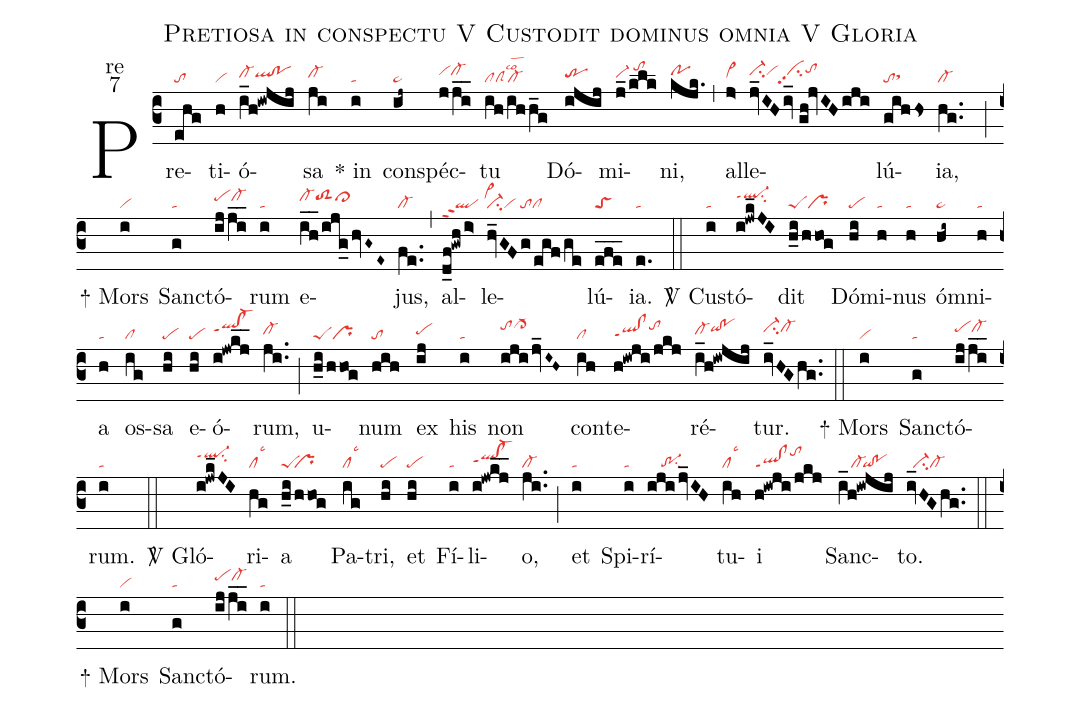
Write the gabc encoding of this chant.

name:Pretiosa in conspectu V Custodit dominus omnia V Gloria;
office-part:re;
mode:7;
nabc-lines:1;
%%
(c3) Pre(ehg|to)ti(h|vi)ó(i_h!iwjij|cl-hhqlhh!pohh)sa(ji|cl-hh) <sp>*</sp> in(i|ta) con(ij~|pe~)spéc(jji__|vihicl-hi)tu(ih/ih/h_g|clclScl-lsco2) Dó(ijij|trhh)mi(j_/klk|vi-hh/tohk)ni,(kjk.|pohi) (,) al(j>|vi>hh)le(jv_IHiv_//gh!jvIH/iji|ci-hivihicihipp2tohj)lú(gihhs|tosthh)ia,(hg..|cl-) (;)

<sp>+</sp> Mors(i|vi) San(g|ta)ctó(ij/ji__|pehicl-hi)rum(i|ta) e(ih__/ijg_/hvG~E~|cl-hitoS2hicl>hi)jus,(fe..|cl-) (,) al(d_f!gwh/i>|qlppt2/vi>hj)le(hv_GFg/egf/ge|ci-vi/tocl)lú(efe___|toS)ia.(e.|ta) (::)

<sp>V/</sp> Cu(i|ta)stó(i!jwk_JI|ql-hjppt1su2)dit(h_i/hhog|peSpr) Dó(hi|pe)mi(h|ta)nus(h|ta) óm(hi~|pe~)ni(h|ta)a(h|ta) os(ig|cl)sa(hi|pe) e(hi|pe)ó(i!jwkj__|qlhi!cl-hippt1)rum,(ji..|cl-hh) (;) u(h_i/hhog|peSpr)num(hih|to) ex(ij|pehh) his(i|ta) non(iji/jv_I~H~|tohjcl->hj) con(ih|cl)te(h!iwji/jkj|qlhg!clhgppt1tohj)ré(i_h!iwjij|cl-hhqihi!pohi)tur.(iv_HGhg..|ci-hicl-hi) (::)

<sp>+</sp> Mors(i|vi) San(g|ta)ctó(ij/ji__|pehicl-hi)rum.(i|ta) (::)

<sp>V/</sp> Gló(i!jwk_JI|ql-hjppt1su2)ri(hg|cllsc3)a(h_i/hhog|peS``pr) Pa(ig|cllsc3)tri,(hi|pe) et(hi|pe) Fí(i|ta)li(i!jwkj__|qlhh!cl-hhppt1)o,(ji..|cl-) (;) et(i|ta) Spi(i|ta)rí(ijijv_IH|////tr-1su2)tu(ih|cllsc3)i(h!iwji/jkj|ql!clppt1tohk) Sanc(i_h!iwjij|////cl-`qi!po)to.(iv_HGhg..|//ci-cl-) (::)

<sp>+</sp> Mors(i|vi) San(g|ta)ctó(ij/ji__|pehicl-hi)rum.(i|ta) (::)
